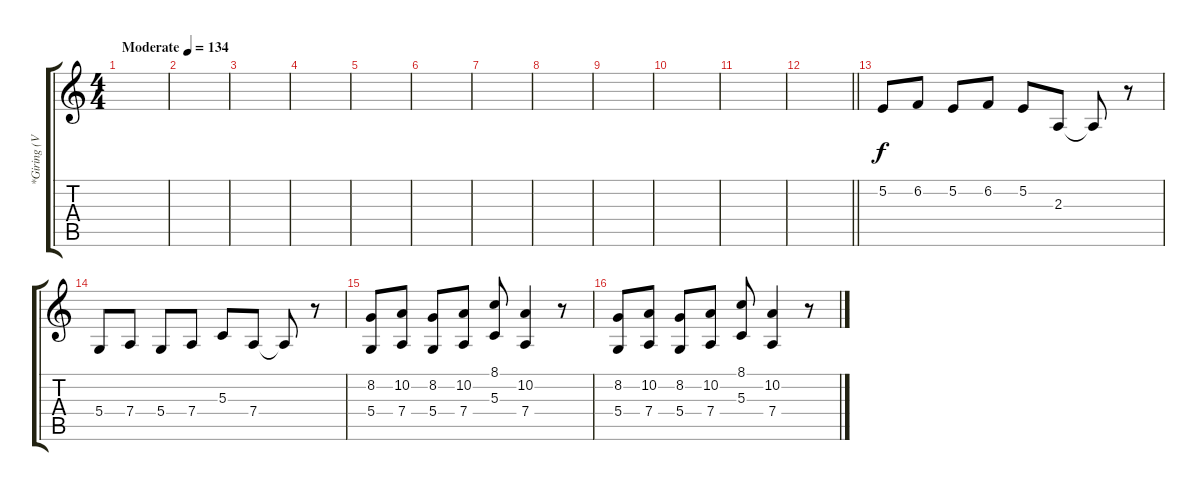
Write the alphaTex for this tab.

\track ("*Giring (Vocal)" "*Giring (V") {instrument oboe}
\staff {score tabs}
\tuning (E4 B3 G3 D3 A2 E2) {hide}
\ts (4 4)
\section ("" "")
\tempo (134 "Moderate")
\clef g2
\ks c
|
|
|
|
|
|
|
|
|
|
|
\barLineRight lightlight
|
\section ("" "")
5.2.8 6.2.8 5.2.8 6.2.8 5.2.8 2.3.8 2.3{t}.8 r.8 |
5.4.8 7.4.8 5.4.8 7.4.8 5.3.8 7.4.8 7.4{t}.8 r.8 |
(8.2 5.4).8 (10.2 7.4).8 (8.2 5.4).8 (10.2 7.4).8 (8.1 5.3).8 (10.2 7.4).4 r.8 |
(8.2 5.4).8 (10.2 7.4).8 (8.2 5.4).8 (10.2 7.4).8 (8.1 5.3).8 (10.2 7.4).4 r.8
